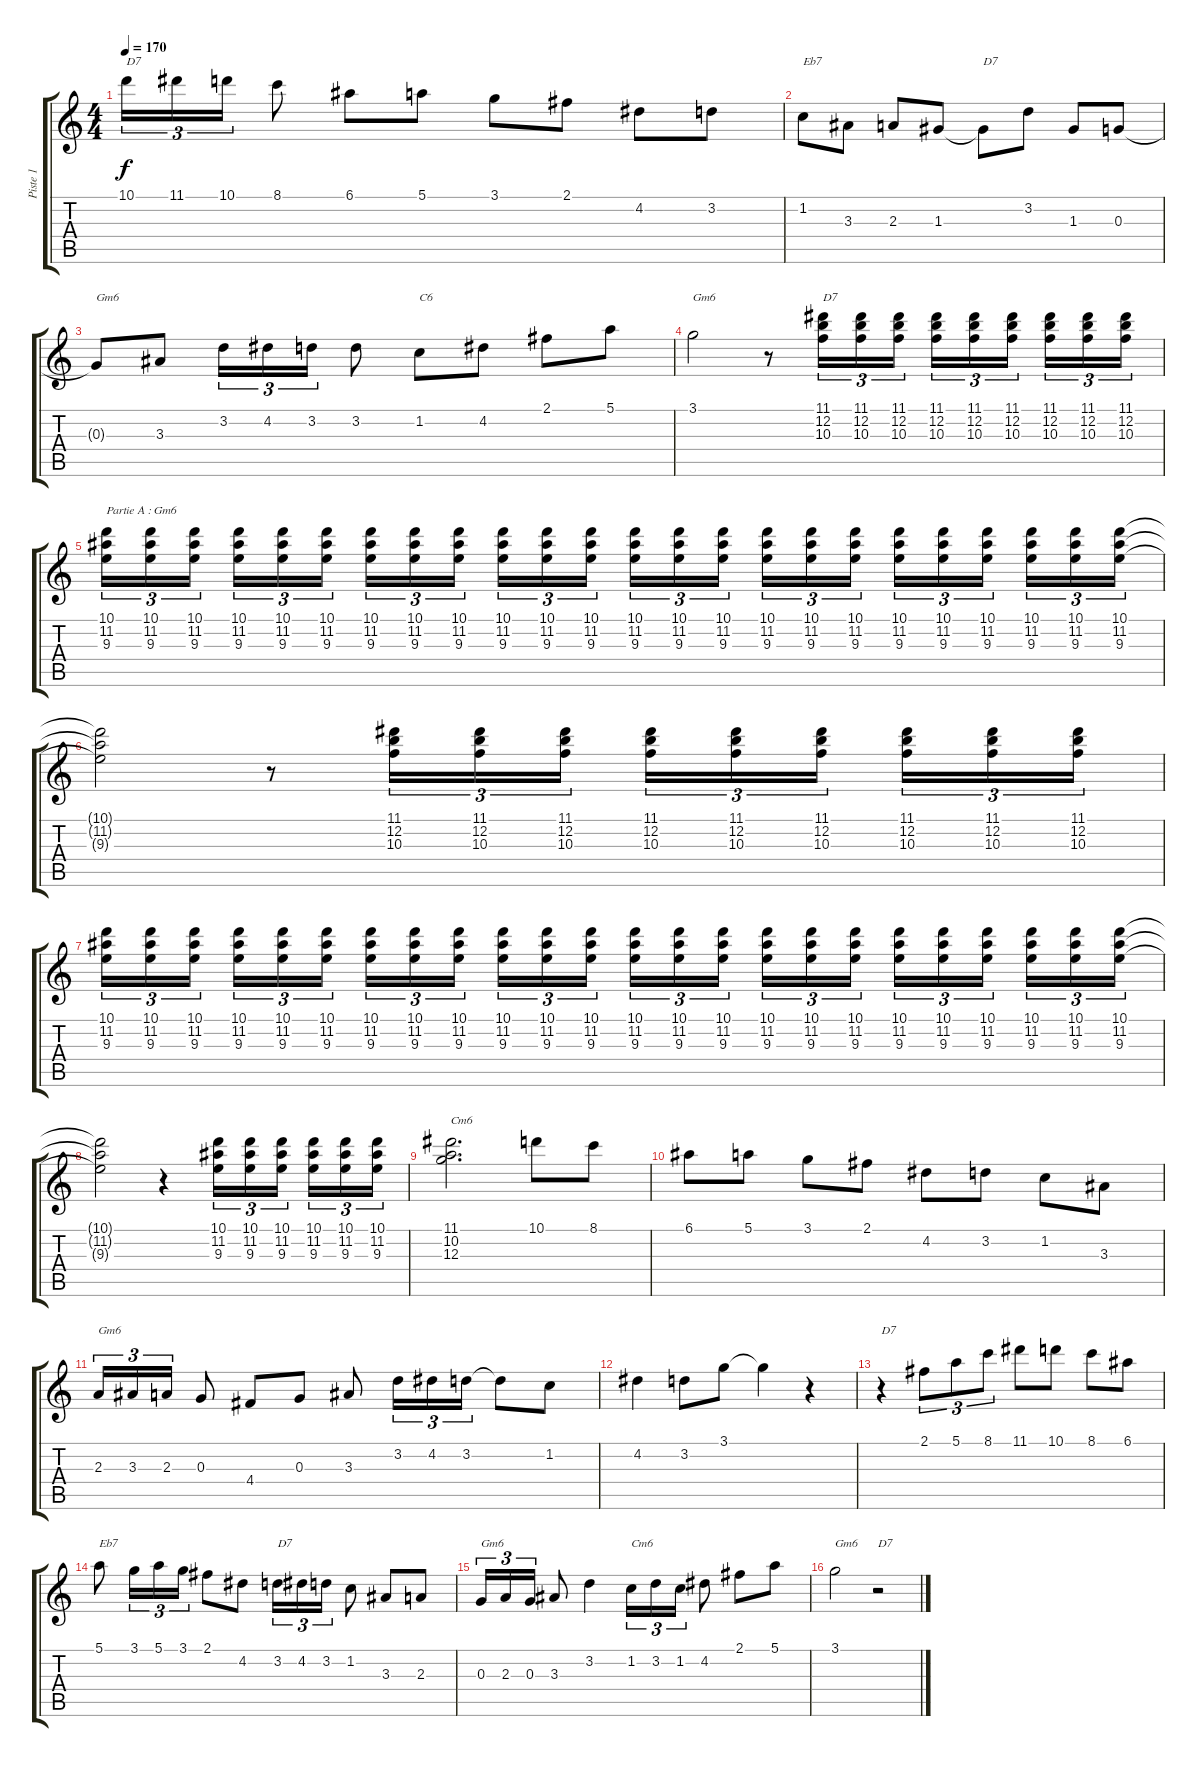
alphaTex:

\track ("Piste 1" "Piste 1") {instrument acousticguitarnylon}
\staff {score tabs}
\tuning (E4 B3 G3 D3 A2 E2) {hide}
\ts (4 4)
\tempo 170
\clef g2
\ks c
10.1.16{tu (3 2) txt "D7" dy f} 11.1.16{tu (3 2)} 10.1.16{tu (3 2)} 8.1.8 6.1.8 5.1.8 3.1.8 2.1.8 4.2.8 3.2.8 |
1.2.8{txt "Eb7"} 3.3.8 2.3.8 1.3.8 1.3{t}.8{txt "D7"} 3.2.8 1.3.8 0.3.8 |
0.3{t}.8{txt "Gm6"} 3.3.8 3.2.16{tu (3 2)} 4.2.16{tu (3 2)} 3.2.16{tu (3 2)} 3.2.8 1.2.8{txt "C6"} 4.2.8 2.1.8 5.1.8 |
3.1.2{txt "Gm6"} r.8 (11.1 12.2 10.3).16{tu (3 2) txt "D7"} (11.1 12.2 10.3).16{tu (3 2)} (11.1 12.2 10.3).16{tu (3 2)} (11.1 12.2 10.3).16{tu (3 2)} (11.1 12.2 10.3).16{tu (3 2)} (11.1 12.2 10.3).16{tu (3 2)} (11.1 12.2 10.3).16{tu (3 2)} (11.1 12.2 10.3).16{tu (3 2)} (11.1 12.2 10.3).16{tu (3 2)} |
(10.1 11.2 9.3).16{tu (3 2) txt "Partie A : Gm6"} (10.1 11.2 9.3).16{tu (3 2)} (10.1 11.2 9.3).16{tu (3 2)} (10.1 11.2 9.3).16{tu (3 2)} (10.1 11.2 9.3).16{tu (3 2)} (10.1 11.2 9.3).16{tu (3 2)} (10.1 11.2 9.3).16{tu (3 2)} (10.1 11.2 9.3).16{tu (3 2)} (10.1 11.2 9.3).16{tu (3 2)} (10.1 11.2 9.3).16{tu (3 2)} (10.1 11.2 9.3).16{tu (3 2)} (10.1 11.2 9.3).16{tu (3 2)} (10.1 11.2 9.3).16{tu (3 2)} (10.1 11.2 9.3).16{tu (3 2)} (10.1 11.2 9.3).16{tu (3 2)} (10.1 11.2 9.3).16{tu (3 2)} (10.1 11.2 9.3).16{tu (3 2)} (10.1 11.2 9.3).16{tu (3 2)} (10.1 11.2 9.3).16{tu (3 2)} (10.1 11.2 9.3).16{tu (3 2)} (10.1 11.2 9.3).16{tu (3 2)} (10.1 11.2 9.3).16{tu (3 2)} (10.1 11.2 9.3).16{tu (3 2)} (10.1 11.2 9.3).16{tu (3 2)} |
(10.1{t} 11.2{t} 9.3{t}).2 r.8 (11.1 12.2 10.3).16{tu (3 2)} (11.1 12.2 10.3).16{tu (3 2)} (11.1 12.2 10.3).16{tu (3 2)} (11.1 12.2 10.3).16{tu (3 2)} (11.1 12.2 10.3).16{tu (3 2)} (11.1 12.2 10.3).16{tu (3 2)} (11.1 12.2 10.3).16{tu (3 2)} (11.1 12.2 10.3).16{tu (3 2)} (11.1 12.2 10.3).16{tu (3 2)} |
(10.1 11.2 9.3).16{tu (3 2)} (10.1 11.2 9.3).16{tu (3 2)} (10.1 11.2 9.3).16{tu (3 2)} (10.1 11.2 9.3).16{tu (3 2)} (10.1 11.2 9.3).16{tu (3 2)} (10.1 11.2 9.3).16{tu (3 2)} (10.1 11.2 9.3).16{tu (3 2)} (10.1 11.2 9.3).16{tu (3 2)} (10.1 11.2 9.3).16{tu (3 2)} (10.1 11.2 9.3).16{tu (3 2)} (10.1 11.2 9.3).16{tu (3 2)} (10.1 11.2 9.3).16{tu (3 2)} (10.1 11.2 9.3).16{tu (3 2)} (10.1 11.2 9.3).16{tu (3 2)} (10.1 11.2 9.3).16{tu (3 2)} (10.1 11.2 9.3).16{tu (3 2)} (10.1 11.2 9.3).16{tu (3 2)} (10.1 11.2 9.3).16{tu (3 2)} (10.1 11.2 9.3).16{tu (3 2)} (10.1 11.2 9.3).16{tu (3 2)} (10.1 11.2 9.3).16{tu (3 2)} (10.1 11.2 9.3).16{tu (3 2)} (10.1 11.2 9.3).16{tu (3 2)} (10.1 11.2 9.3).16{tu (3 2)} |
(10.1{t} 11.2{t} 9.3{t}).2 r.4 (10.1 11.2 9.3).16{tu (3 2)} (10.1 11.2 9.3).16{tu (3 2)} (10.1 11.2 9.3).16{tu (3 2)} (10.1 11.2 9.3).16{tu (3 2)} (10.1 11.2 9.3).16{tu (3 2)} (10.1 11.2 9.3).16{tu (3 2)} |
(11.1 10.2 12.3).2{d txt "Cm6"} 10.1.8 8.1.8 |
6.1.8 5.1.8 3.1.8 2.1.8 4.2.8 3.2.8 1.2.8 3.3.8 |
2.3.16{tu (3 2) txt "Gm6"} 3.3.16{tu (3 2)} 2.3.16{tu (3 2)} 0.3.8 4.4.8 0.3.8 3.3.8 3.2.16{tu (3 2)} 4.2.16{tu (3 2)} 3.2.16{tu (3 2)} 3.2{t}.8 1.2.8 |
4.2.4 3.2.8 3.1.8 3.1{t}.4 r.4 |
r.4{txt "D7"} 2.1.8{tu (3 2)} 5.1.8{tu (3 2)} 8.1.8{tu (3 2)} 11.1.8 10.1.8 8.1.8 6.1.8 |
5.1.8{txt "Eb7"} 3.1.16{tu (3 2)} 5.1.16{tu (3 2)} 3.1.16{tu (3 2)} 2.1.8 4.2.8 3.2.16{tu (3 2) txt "D7"} 4.2.16{tu (3 2)} 3.2.16{tu (3 2)} 1.2.8 3.3.8 2.3.8 |
0.3.16{tu (3 2) txt "Gm6"} 2.3.16{tu (3 2)} 0.3.16{tu (3 2)} 3.3.8 3.2.4 1.2.16{tu (3 2) txt "Cm6"} 3.2.16{tu (3 2)} 1.2.16{tu (3 2)} 4.2.8 2.1.8 5.1.8 |
3.1.2{txt "Gm6"} r.2{txt "D7"}
